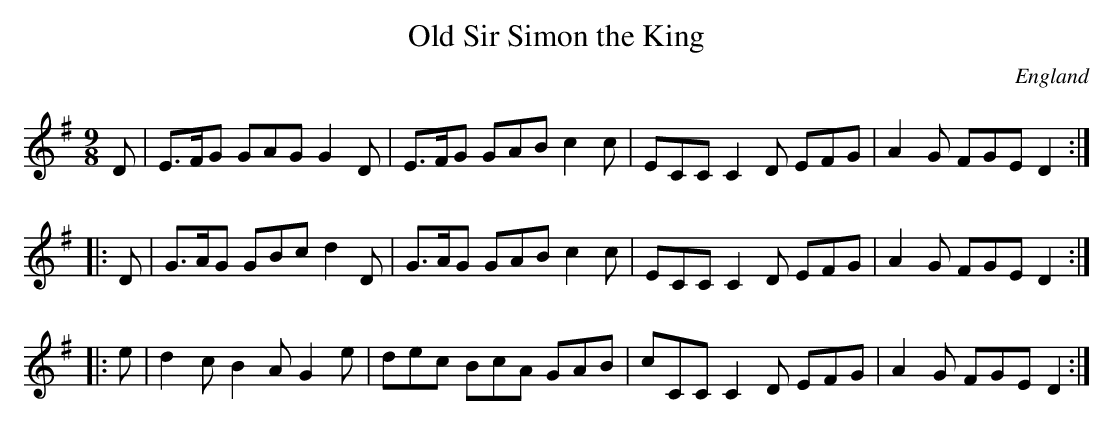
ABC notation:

X:1
T:Old Sir Simon the King
M:9/8
O:England
K:DMix
D|\
E>FG GAG G2D| E>FG GAB c2c| ECC C2D EFG| A2G FGE D2:|
|:D|\
G>AG GBc d2D| G>AG GAB c2c| ECC C2D EFG| A2G FGE D2:|
|:e|\
d2c B2A G2e| dec BcA GAB| cCC C2D EFG| A2G FGE D2:|
